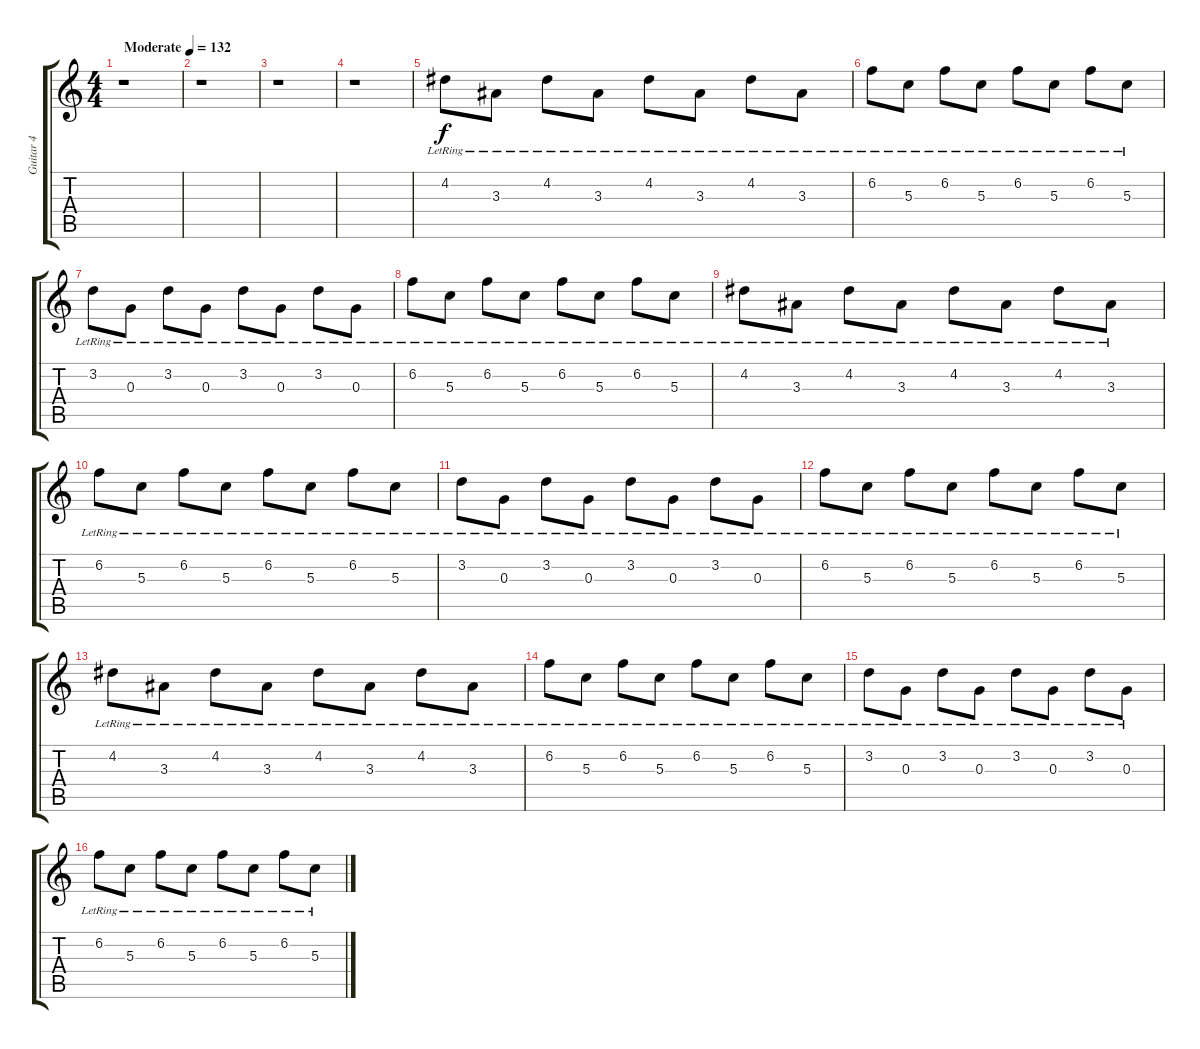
\track ("Guitar 4" "Guitar 4") {instrument electricguitarclean}
\staff {score tabs}
\tuning (E4 B3 G3 D3 A2 D2) {hide}
\ts (4 4)
\tempo (132 "Moderate")
\clef g2
\ks c
r.1{dy f instrument electricguitarclean} |
r.1 |
r.1 |
r.1 |
4.2{lr}.8 3.3{lr}.8 4.2{lr}.8 3.3{lr}.8 4.2{lr}.8 3.3{lr}.8 4.2{lr}.8 3.3{lr}.8 |
6.2{lr}.8 5.3{lr}.8 6.2{lr}.8 5.3{lr}.8 6.2{lr}.8 5.3{lr}.8 6.2{lr}.8 5.3{lr}.8 |
3.2{lr}.8 0.3{lr}.8 3.2{lr}.8 0.3{lr}.8 3.2{lr}.8 0.3{lr}.8 3.2{lr}.8 0.3{lr}.8 |
6.2{lr}.8 5.3{lr}.8 6.2{lr}.8 5.3{lr}.8 6.2{lr}.8 5.3{lr}.8 6.2{lr}.8 5.3{lr}.8 |
4.2{lr}.8 3.3{lr}.8 4.2{lr}.8 3.3{lr}.8 4.2{lr}.8 3.3{lr}.8 4.2{lr}.8 3.3{lr}.8 |
6.2{lr}.8 5.3{lr}.8 6.2{lr}.8 5.3{lr}.8 6.2{lr}.8 5.3{lr}.8 6.2{lr}.8 5.3{lr}.8 |
3.2{lr}.8 0.3{lr}.8 3.2{lr}.8 0.3{lr}.8 3.2{lr}.8 0.3{lr}.8 3.2{lr}.8 0.3{lr}.8 |
6.2{lr}.8 5.3{lr}.8 6.2{lr}.8 5.3{lr}.8 6.2{lr}.8 5.3{lr}.8 6.2{lr}.8 5.3{lr}.8 |
4.2{lr}.8 3.3{lr}.8 4.2{lr}.8 3.3{lr}.8 4.2{lr}.8 3.3{lr}.8 4.2{lr}.8 3.3{lr}.8 |
6.2{lr}.8 5.3{lr}.8 6.2{lr}.8 5.3{lr}.8 6.2{lr}.8 5.3{lr}.8 6.2{lr}.8 5.3{lr}.8 |
3.2{lr}.8 0.3{lr}.8 3.2{lr}.8 0.3{lr}.8 3.2{lr}.8 0.3{lr}.8 3.2{lr}.8 0.3{lr}.8 |
6.2{lr}.8 5.3{lr}.8 6.2{lr}.8 5.3{lr}.8 6.2{lr}.8 5.3{lr}.8 6.2{lr}.8 5.3{lr}.8
